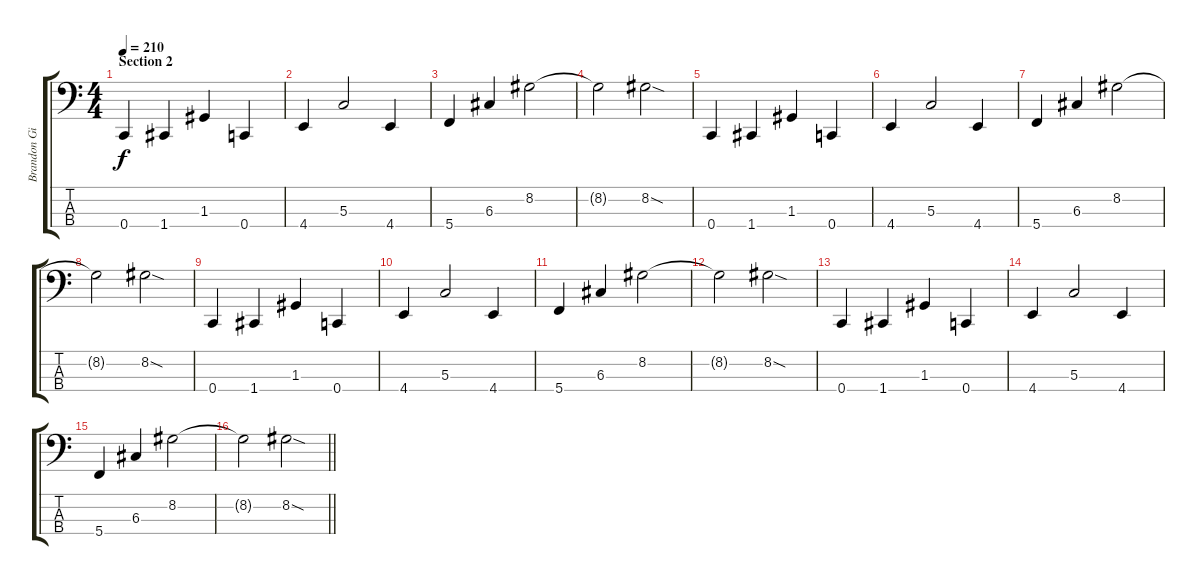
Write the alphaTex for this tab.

\track ("Brandon Giffin - bass" "Brandon Gi") {instrument electricbassfinger}
\staff {score tabs}
\tuning (F2 C2 G1 C1) {hide}
\ts (4 4)
\section ("" "Section 2")
\tempo 210
\clef f4
\ks c
0.4.4{dy f} 1.4.4 1.3.4 0.4.4 |
4.4.4 5.3.2 4.4.4 |
5.4.4 6.3.4 8.2.2 |
8.2{t}.2 8.2{sod}.2 |
0.4.4 1.4.4 1.3.4 0.4.4 |
4.4.4 5.3.2 4.4.4 |
5.4.4 6.3.4 8.2.2 |
8.2{t}.2 8.2{sod}.2 |
0.4.4 1.4.4 1.3.4 0.4.4 |
4.4.4 5.3.2 4.4.4 |
5.4.4 6.3.4 8.2.2 |
8.2{t}.2 8.2{sod}.2 |
0.4.4 1.4.4 1.3.4 0.4.4 |
4.4.4 5.3.2 4.4.4 |
5.4.4 6.3.4 8.2.2 |
\barLineRight lightlight
8.2{t}.2 8.2{sod}.2
